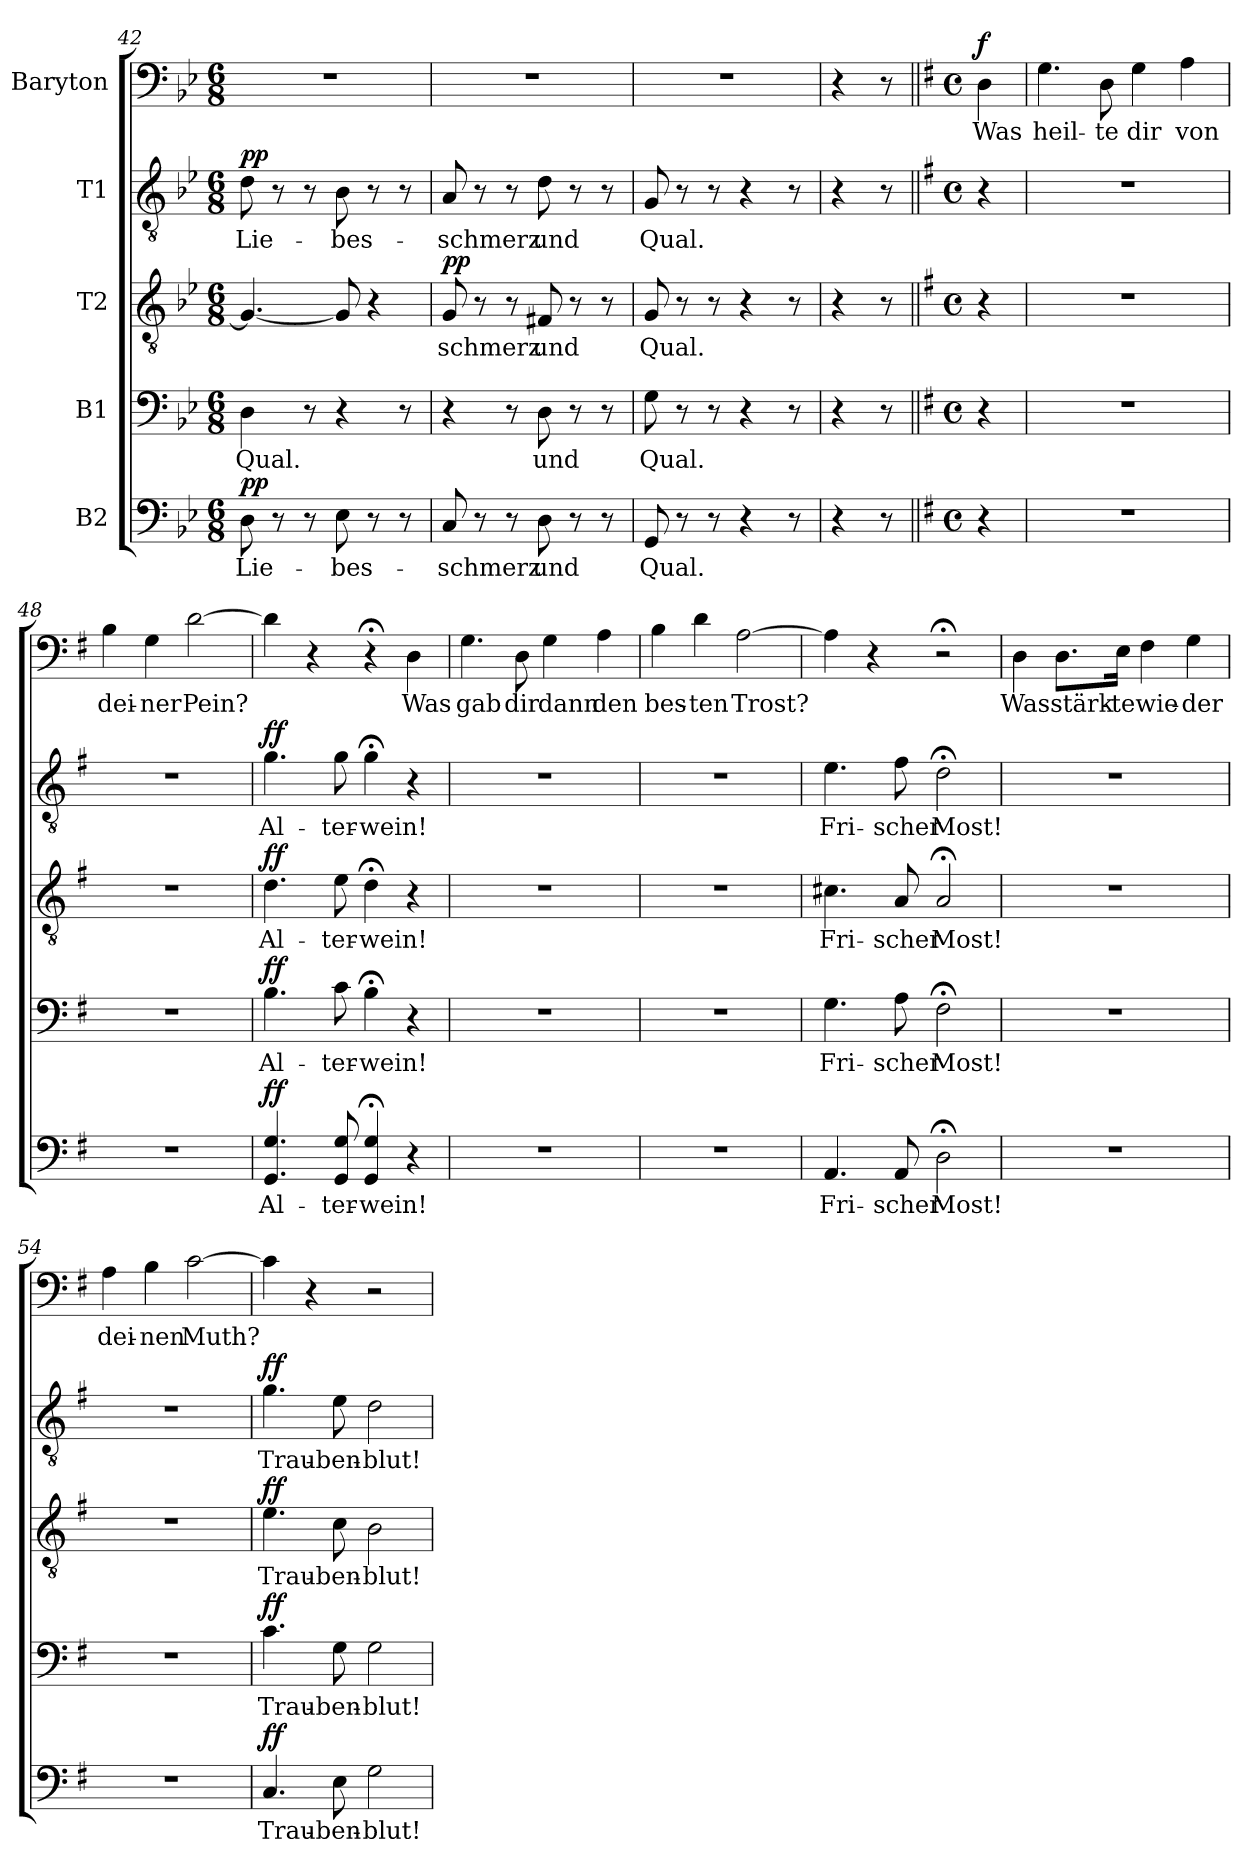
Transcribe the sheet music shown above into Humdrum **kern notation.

**kern	**text	**dynam	**kern	**text	**dynam	**kern	**text	**dynam	**kern	**text	**dynam	**kern	**text	**dynam
*part5	*part5	*part5	*part4	*part4	*part4	*part3	*part3	*part3	*part2	*part2	*part2	*part1	*part1	*part1
*staff5	*staff5	*staff5	*staff4	*staff4	*staff4	*staff3	*staff3	*staff3	*staff2	*staff2	*staff2	*staff1	*staff1	*staff1
*I"B2	*	*	*I"B1	*	*	*I"T2	*	*	*I"T1	*	*	*I"Baryton	*	*
*clefF4	*	*	*clefF4	*	*	*clefGv2	*	*	*clefGv2	*	*	*clefF4	*	*
*k[b-e-]	*	*	*k[b-e-]	*	*	*k[b-e-]	*	*	*k[b-e-]	*	*	*k[b-e-]	*	*
*M6/8	*	*	*M6/8	*	*	*M6/8	*	*	*M6/8	*	*	*M6/8	*	*
=42	=42	=42	=42	=42	=42	=42	=42	=42	=42	=42	=42	=42	=42	=42
!	!LO:LY:b	!LO:DY:a	!	!LO:LY:b	!	!	!	!	!	!LO:LY:b	!LO:DY:a	!	!	!
8D\	Lie-	pp	4D\	Qual.	.	4.G/_	.	.	8d\	Lie-	pp	2.r	.	.
8r	.	.	.	.	.	.	.	.	8r	.	.	.	.	.
8r	.	.	8r	.	.	.	.	.	8r	.	.	.	.	.
!	!LO:LY:b	!	!	!	!	!	!	!	!	!LO:LY:b	!	!	!	!
8E-\	-bes-	.	4r	.	.	8G/]	.	.	8B-\	-bes-	.	.	.	.
8r	.	.	.	.	.	4r	.	.	8r	.	.	.	.	.
8r	.	.	8r	.	.	.	.	.	8r	.	.	.	.	.
=43	=43	=43	=43	=43	=43	=43	=43	=43	=43	=43	=43	=43	=43	=43
!	!LO:LY:b	!	!	!	!	!	!LO:LY:b	!LO:DY:a	!	!LO:LY:b	!	!	!	!
8C/	-schmerz	.	4r	.	.	8G/	schmerz	pp	8A/	-schmerz	.	2.r	.	.
8r	.	.	.	.	.	8r	.	.	8r	.	.	.	.	.
8r	.	.	8r	.	.	8r	.	.	8r	.	.	.	.	.
!	!LO:LY:b	!	!	!LO:LY:b	!	!	!LO:LY:b	!	!	!LO:LY:b	!	!	!	!
8D\	und	.	8D\	und	.	8F#X/	und	.	8d\	und	.	.	.	.
8r	.	.	8r	.	.	8r	.	.	8r	.	.	.	.	.
8r	.	.	8r	.	.	8r	.	.	8r	.	.	.	.	.
=44	=44	=44	=44	=44	=44	=44	=44	=44	=44	=44	=44	=44	=44	=44
!	!LO:LY:b	!	!	!LO:LY:b	!	!	!LO:LY:b	!	!	!LO:LY:b	!	!	!	!
8GG/	Qual.	.	8G\	Qual.	.	8G/	Qual.	.	8G/	Qual.	.	2.r	.	.
8r	.	.	8r	.	.	8r	.	.	8r	.	.	.	.	.
8r	.	.	8r	.	.	8r	.	.	8r	.	.	.	.	.
4r	.	.	4r	.	.	4r	.	.	4r	.	.	.	.	.
8r	.	.	8r	.	.	8r	.	.	8r	.	.	.	.	.
=45	=45	=45	=45	=45	=45	=45	=45	=45	=45	=45	=45	=45	=45	=45
4r	.	.	4r	.	.	4r	.	.	4r	.	.	4r	.	.
8r	.	.	8r	.	.	8r	.	.	8r	.	.	8r	.	.
=46||	=46||	=46||	=46||	=46||	=46||	=46||	=46||	=46||	=46||	=46||	=46||	=46||	=46||	=46||
*k[f#]	*	*	*k[f#]	*	*	*k[f#]	*	*	*k[f#]	*	*	*k[f#]	*	*
*M4/4	*	*	*M4/4	*	*	*M4/4	*	*	*M4/4	*	*	*M4/4	*	*
*met(c)	*	*	*met(c)	*	*	*met(c)	*	*	*met(c)	*	*	*met(c)	*	*
*	*	*	*	*	*	*	*	*	*	*	*	*MM160	*	*
!	!	!	!	!	!	!	!	!	!	!	!	!	!LO:LY:b	!LO:DY:a
4r	.	.	4r	.	.	4r	.	.	4r	.	.	4D\	Was	f
=47	=47	=47	=47	=47	=47	=47	=47	=47	=47	=47	=47	=47	=47	=47
!	!	!	!	!	!	!	!	!	!	!	!	!	!LO:LY:b	!
1r	.	.	1r	.	.	1r	.	.	1r	.	.	4.G\	heil-	.
!	!	!	!	!	!	!	!	!	!	!	!	!	!LO:LY:b	!
.	.	.	.	.	.	.	.	.	.	.	.	8D\	-te	.
!	!	!	!	!	!	!	!	!	!	!	!	!	!LO:LY:b	!
.	.	.	.	.	.	.	.	.	.	.	.	4G\	dir	.
!	!	!	!	!	!	!	!	!	!	!	!	!	!LO:LY:b	!
.	.	.	.	.	.	.	.	.	.	.	.	4A\	von	.
=48	=48	=48	=48	=48	=48	=48	=48	=48	=48	=48	=48	=48	=48	=48
!	!	!	!	!	!	!	!	!	!	!	!	!	!LO:LY:b	!
1r	.	.	1r	.	.	1r	.	.	1r	.	.	4B\	dei-	.
!	!	!	!	!	!	!	!	!	!	!	!	!	!LO:LY:b	!
.	.	.	.	.	.	.	.	.	.	.	.	4G\	-ner	.
!	!	!	!	!	!	!	!	!	!	!	!	!	!LO:LY:b	!
.	.	.	.	.	.	.	.	.	.	.	.	[2d\	Pein?	.
=49	=49	=49	=49	=49	=49	=49	=49	=49	=49	=49	=49	=49	=49	=49
!	!LO:LY:b	!LO:DY:a	!	!LO:LY:b	!LO:DY:a	!	!LO:LY:b	!LO:DY:a	!	!LO:LY:b	!LO:DY:a	!	!	!
4.GG/ 4.G/	Al-	ff	4.B\	Al-	ff	4.d\	Al-	ff	4.g\	Al-	ff	4d\]	.	.
.	.	.	.	.	.	.	.	.	.	.	.	4r	.	.
!	!LO:LY:b	!	!	!LO:LY:b	!	!	!LO:LY:b	!	!	!LO:LY:b	!	!	!	!
8GG/ 8G/	-ter-	.	8c\	-ter-	.	8e\	-ter-	.	8g\	-ter-	.	.	.	.
!	!LO:LY:b	!	!	!LO:LY:b	!	!	!LO:LY:b	!	!	!LO:LY:b	!	!	!	!
4GG/;< 4G/;<	-wein!	.	4B;<\	-wein!	.	4d;<\	-wein!	.	4g;<\	-wein!	.	4r;<	.	.
!	!	!	!	!	!	!	!	!	!	!	!	!	!LO:LY:b	!
4r	.	.	4r	.	.	4r	.	.	4r	.	.	4D\	Was	.
!!LO:LB:g=z
=50	=50	=50	=50	=50	=50	=50	=50	=50	=50	=50	=50	=50	=50	=50
!	!	!	!	!	!	!	!	!	!	!	!	!	!LO:LY:b	!
1r	.	.	1r	.	.	1r	.	.	1r	.	.	4.G\	gab	.
!	!	!	!	!	!	!	!	!	!	!	!	!	!LO:LY:b	!
.	.	.	.	.	.	.	.	.	.	.	.	8D\	dir	.
!	!	!	!	!	!	!	!	!	!	!	!	!	!LO:LY:b	!
.	.	.	.	.	.	.	.	.	.	.	.	4G\	dann	.
!	!	!	!	!	!	!	!	!	!	!	!	!	!LO:LY:b	!
.	.	.	.	.	.	.	.	.	.	.	.	4A\	den	.
=51	=51	=51	=51	=51	=51	=51	=51	=51	=51	=51	=51	=51	=51	=51
!	!	!	!	!	!	!	!	!	!	!	!	!	!LO:LY:b	!
1r	.	.	1r	.	.	1r	.	.	1r	.	.	4B\	bes-	.
!	!	!	!	!	!	!	!	!	!	!	!	!	!LO:LY:b	!
.	.	.	.	.	.	.	.	.	.	.	.	4d\	-ten	.
!	!	!	!	!	!	!	!	!	!	!	!	!	!LO:LY:b	!
.	.	.	.	.	.	.	.	.	.	.	.	[2A\	Trost?	.
=52	=52	=52	=52	=52	=52	=52	=52	=52	=52	=52	=52	=52	=52	=52
!	!LO:LY:b	!	!	!LO:LY:b	!	!	!LO:LY:b	!	!	!LO:LY:b	!	!	!	!
4.AA/	Fri-	.	4.G\	Fri-	.	4.c#X\	Fri-	.	4.e\	Fri-	.	4A\]	.	.
.	.	.	.	.	.	.	.	.	.	.	.	4r	.	.
!	!LO:LY:b	!	!	!LO:LY:b	!	!	!LO:LY:b	!	!	!LO:LY:b	!	!	!	!
8AA/	-scher	.	8A\	-scher	.	8A/	-scher	.	8f#\	-scher	.	.	.	.
!	!LO:LY:b	!	!	!LO:LY:b	!	!	!LO:LY:b	!	!	!LO:LY:b	!	!	!	!
2D;<\	Most!	.	2F#;<\	Most!	.	2A;</	Most!	.	2d;<\	Most!	.	2r;<	.	.
=53	=53	=53	=53	=53	=53	=53	=53	=53	=53	=53	=53	=53	=53	=53
!	!	!	!	!	!	!	!	!	!	!	!	!	!LO:LY:b	!
1r	.	.	1r	.	.	1r	.	.	1r	.	.	4D\	Was	.
!	!	!	!	!	!	!	!	!	!	!	!	!	!LO:LY:b	!
.	.	.	.	.	.	.	.	.	.	.	.	8.D\L	stärk-	.
!	!	!	!	!	!	!	!	!	!	!	!	!	!LO:LY:b	!
.	.	.	.	.	.	.	.	.	.	.	.	16E\Jk	-te	.
!	!	!	!	!	!	!	!	!	!	!	!	!	!LO:LY:b	!
.	.	.	.	.	.	.	.	.	.	.	.	4F#\	wie-	.
!	!	!	!	!	!	!	!	!	!	!	!	!	!LO:LY:b	!
.	.	.	.	.	.	.	.	.	.	.	.	4G\	-der	.
=54	=54	=54	=54	=54	=54	=54	=54	=54	=54	=54	=54	=54	=54	=54
!	!	!	!	!	!	!	!	!	!	!	!	!	!LO:LY:b	!
1r	.	.	1r	.	.	1r	.	.	1r	.	.	4A\	dei-	.
!	!	!	!	!	!	!	!	!	!	!	!	!	!LO:LY:b	!
.	.	.	.	.	.	.	.	.	.	.	.	4B\	-nen	.
!	!	!	!	!	!	!	!	!	!	!	!	!	!LO:LY:b	!
.	.	.	.	.	.	.	.	.	.	.	.	[2c\	Muth?	.
=55	=55	=55	=55	=55	=55	=55	=55	=55	=55	=55	=55	=55	=55	=55
!	!LO:LY:b	!LO:DY:a	!	!LO:LY:b	!LO:DY:a	!	!LO:LY:b	!LO:DY:a	!	!LO:LY:b	!LO:DY:a	!	!	!
4.C/	Trau-	ff	4.c\	Trau-	ff	4.e\	Trau-	ff	4.g\	Trau-	ff	4c\]	.	.
.	.	.	.	.	.	.	.	.	.	.	.	4r	.	.
!	!LO:LY:b	!	!	!LO:LY:b	!	!	!LO:LY:b	!	!	!LO:LY:b	!	!	!	!
8E\	-ben-	.	8G\	-ben-	.	8c\	-ben-	.	8e\	-ben-	.	.	.	.
!	!LO:LY:b	!	!	!LO:LY:b	!	!	!LO:LY:b	!	!	!LO:LY:b	!	!	!	!
2G\	-blut!	.	2G\	-blut!	.	2B\	-blut!	.	2d\	-blut!	.	2r	.	.
=	=	=	=	=	=	=	=	=	=	=	=	=	=	=
*-	*-	*-	*-	*-	*-	*-	*-	*-	*-	*-	*-	*-	*-	*-
